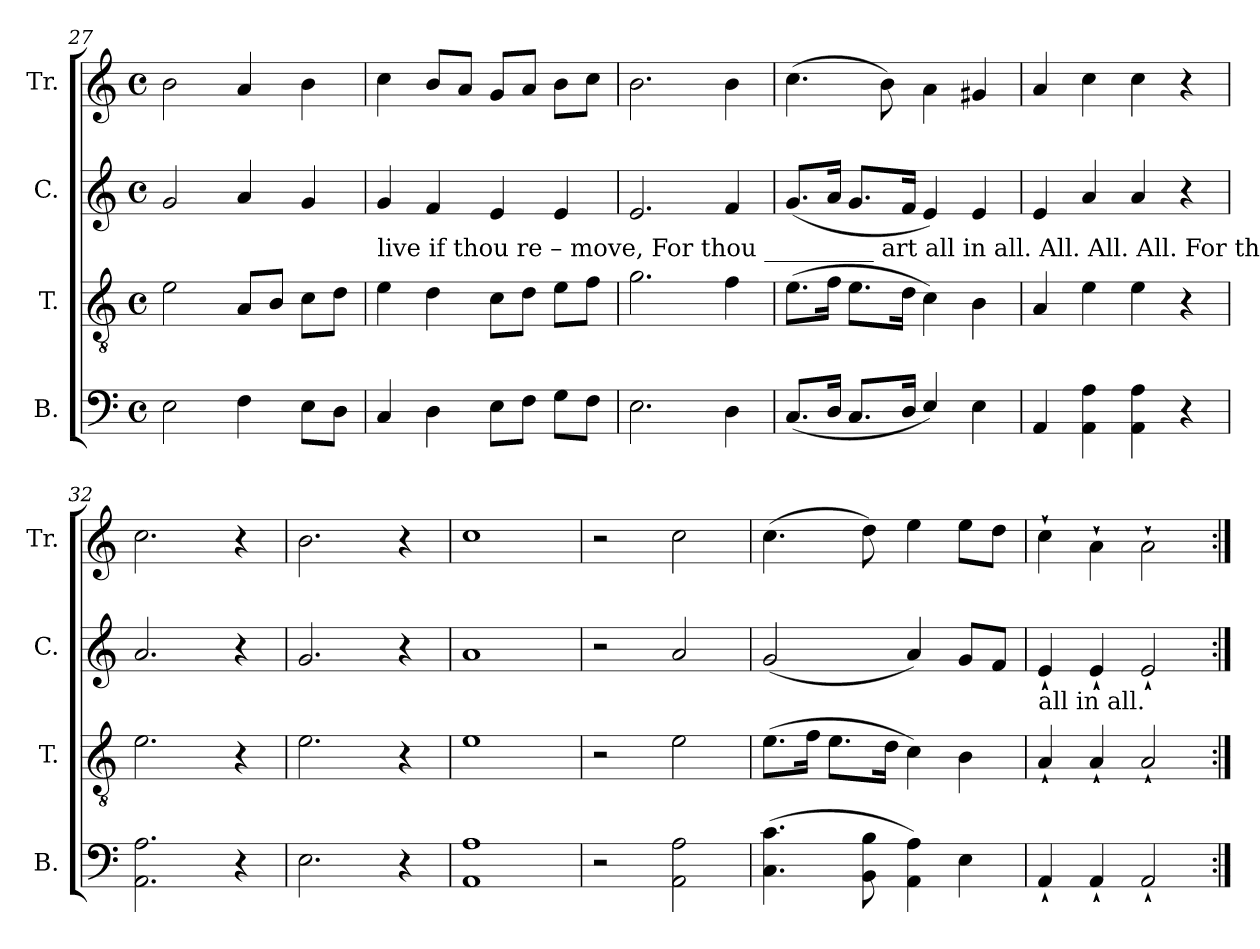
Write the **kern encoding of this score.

**kern	**kern	**kern	**kern
*part4	*part3	*part2	*part1
*staff4	*staff3	*staff2	*staff1
*I"B.	*I"T.	*I"C.	*I"Tr.
*I'B.	*I'T.	*I'C.	*I'Tr.
*clefF4	*clefGv2	*clefG2	*clefG2
*k[]	*k[]	*k[]	*k[]
*M4/4	*M4/4	*M4/4	*M4/4
*met(c)	*met(c)	*met(c)	*met(c)
=27	=27	=27	=27
2E!\	2e!\	2g!/	2b!\
4F!\	8A!/L	4a!/	4a!/
.	8B!/J	.	.
8E!\L	8c!\L	4g!/	4b!\
8D!\J	8d!\J	.	.
!!LO:LB:g=z
=28	=28	=28	=28
!	!	!LO:TX:b:t=live   if    thou  re – move,    For   thou _________     art    all  in  all.      All.           All.           All.            For     thou _________     art	!
4C!/	4e!\	4g!/	4cc!\
4D!\	4d!\	4f!/	8b!/L
.	.	.	8a!/J
8E!\L	8c!\L	4e!/	8g!/L
8F!\J	8d!\J	.	8a!/J
8G!\L	8e!\L	4e!/	8b!\L
8F!\J	8f!\J	.	8cc!\J
=29	=29	=29	=29
2.E!\	2.g!\	2.e!/	2.b!\
4D!\	4f!\	4f!/	4b!\
=30	=30	=30	=30
(8.C!/L	(8.e!\L	(8.g!/L	(4.cc!\
16D!/Jk	16f!\Jk	16a!/Jk	.
8.C!/L	8.e!\L	8.g!/L	.
.	.	.	8b!\)
16D!/Jk	16d!\Jk	16f!/Jk	.
4E!/)	4c!\)	4e!/)	4a!\
4E!\	4B!\	4e!/	4g#X!/
=31	=31	=31	=31
4AA!/	4A!/	4e!/	4a!/
4AA!\ 4A!\	4e!\	4a!/	4cc!\
4AA!\ 4A!\	4e!\	4a!/	4cc!\
4r	4r	4r	4r
=32	=32	=32	=32
2.AA!\ 2.A!\	2.e!\	2.a!/	2.cc!\
4r	4r	4r	4r
=33	=33	=33	=33
2.E!\	2.e!\	2.g!/	2.b!\
4r	4r	4r	4r
=34	=34	=34	=34
1AA! 1A!	1e!	1a!	1cc!
=35	=35	=35	=35
2r	2r	2r	2r
2AA!\ 2A!\	2e!\	2a!/	2cc!\
=36	=36	=36	=36
(4.C!\ 4.c!\	(8.e!\L	(2g!/	(4.cc!\
.	16f!\Jk	.	.
.	8.e!\L	.	.
8BB!\ 8B!\	.	.	8dd!\)
.	16d!\Jk	.	.
4AA!\ 4A!\)	4c!\)	4a!/)	4ee!\
4E!\	4B!\	8g!/L	8ee!\L
.	.	8f!/J	8dd!\J
=37	=37	=37	=37
!	!	!LO:TX:b:t=all   in  all.	!
4AA`!/	4A`!/	4e`!/	4cc`!\
4AA`!/	4A`!/	4e`!/	4a`!\
2AA`!/	2A`!/	2e`!/	2a`!\
=:|!	=:|!	=:|!	=:|!
*-	*-	*-	*-
